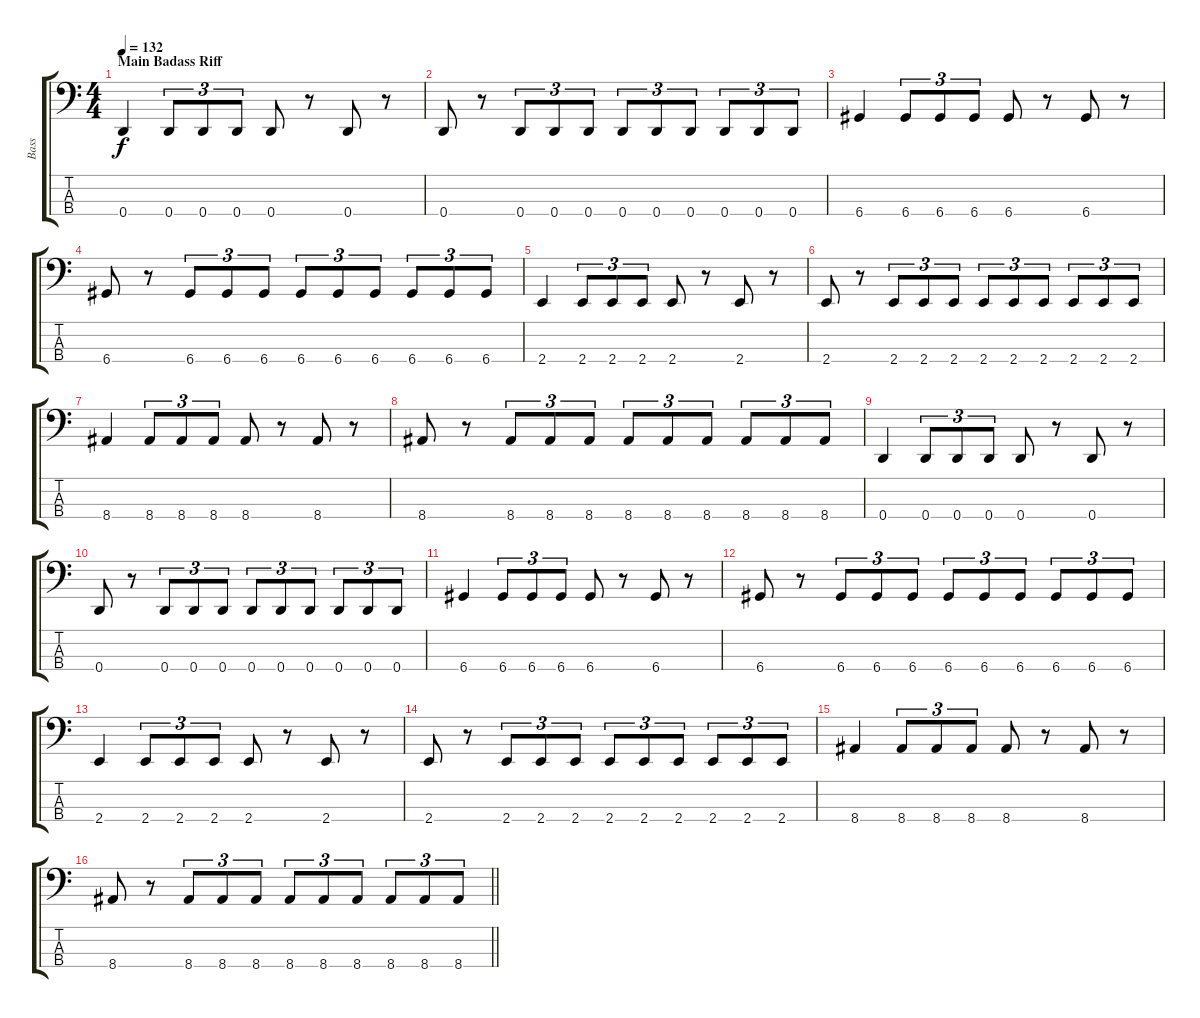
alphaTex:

\track ("Bass" "Bass") {instrument electricbasspick}
\staff {score tabs}
\tuning (G2 D2 A1 D1) {hide}
\ts (4 4)
\section ("" "Main Badass Riff")
\tempo 132
\clef f4
\ks c
0.4.4{dy f} 0.4.8{tu (3 2)} 0.4.8{tu (3 2)} 0.4.8{tu (3 2)} 0.4.8 r.8 0.4.8 r.8 |
0.4.8 r.8 0.4.8{tu (3 2)} 0.4.8{tu (3 2)} 0.4.8{tu (3 2)} 0.4.8{tu (3 2)} 0.4.8{tu (3 2)} 0.4.8{tu (3 2)} 0.4.8{tu (3 2)} 0.4.8{tu (3 2)} 0.4.8{tu (3 2)} |
6.4.4 6.4.8{tu (3 2)} 6.4.8{tu (3 2)} 6.4.8{tu (3 2)} 6.4.8 r.8 6.4.8 r.8 |
6.4.8 r.8 6.4.8{tu (3 2)} 6.4.8{tu (3 2)} 6.4.8{tu (3 2)} 6.4.8{tu (3 2)} 6.4.8{tu (3 2)} 6.4.8{tu (3 2)} 6.4.8{tu (3 2)} 6.4.8{tu (3 2)} 6.4.8{tu (3 2)} |
2.4.4 2.4.8{tu (3 2)} 2.4.8{tu (3 2)} 2.4.8{tu (3 2)} 2.4.8 r.8 2.4.8 r.8 |
2.4.8 r.8 2.4.8{tu (3 2)} 2.4.8{tu (3 2)} 2.4.8{tu (3 2)} 2.4.8{tu (3 2)} 2.4.8{tu (3 2)} 2.4.8{tu (3 2)} 2.4.8{tu (3 2)} 2.4.8{tu (3 2)} 2.4.8{tu (3 2)} |
8.4.4 8.4.8{tu (3 2)} 8.4.8{tu (3 2)} 8.4.8{tu (3 2)} 8.4.8 r.8 8.4.8 r.8 |
8.4.8 r.8 8.4.8{tu (3 2)} 8.4.8{tu (3 2)} 8.4.8{tu (3 2)} 8.4.8{tu (3 2)} 8.4.8{tu (3 2)} 8.4.8{tu (3 2)} 8.4.8{tu (3 2)} 8.4.8{tu (3 2)} 8.4.8{tu (3 2)} |
0.4.4 0.4.8{tu (3 2)} 0.4.8{tu (3 2)} 0.4.8{tu (3 2)} 0.4.8 r.8 0.4.8 r.8 |
0.4.8 r.8 0.4.8{tu (3 2)} 0.4.8{tu (3 2)} 0.4.8{tu (3 2)} 0.4.8{tu (3 2)} 0.4.8{tu (3 2)} 0.4.8{tu (3 2)} 0.4.8{tu (3 2)} 0.4.8{tu (3 2)} 0.4.8{tu (3 2)} |
6.4.4 6.4.8{tu (3 2)} 6.4.8{tu (3 2)} 6.4.8{tu (3 2)} 6.4.8 r.8 6.4.8 r.8 |
6.4.8 r.8 6.4.8{tu (3 2)} 6.4.8{tu (3 2)} 6.4.8{tu (3 2)} 6.4.8{tu (3 2)} 6.4.8{tu (3 2)} 6.4.8{tu (3 2)} 6.4.8{tu (3 2)} 6.4.8{tu (3 2)} 6.4.8{tu (3 2)} |
2.4.4 2.4.8{tu (3 2)} 2.4.8{tu (3 2)} 2.4.8{tu (3 2)} 2.4.8 r.8 2.4.8 r.8 |
2.4.8 r.8 2.4.8{tu (3 2)} 2.4.8{tu (3 2)} 2.4.8{tu (3 2)} 2.4.8{tu (3 2)} 2.4.8{tu (3 2)} 2.4.8{tu (3 2)} 2.4.8{tu (3 2)} 2.4.8{tu (3 2)} 2.4.8{tu (3 2)} |
8.4.4 8.4.8{tu (3 2)} 8.4.8{tu (3 2)} 8.4.8{tu (3 2)} 8.4.8 r.8 8.4.8 r.8 |
\barLineRight lightlight
8.4.8 r.8 8.4.8{tu (3 2)} 8.4.8{tu (3 2)} 8.4.8{tu (3 2)} 8.4.8{tu (3 2)} 8.4.8{tu (3 2)} 8.4.8{tu (3 2)} 8.4.8{tu (3 2)} 8.4.8{tu (3 2)} 8.4.8{tu (3 2)}
